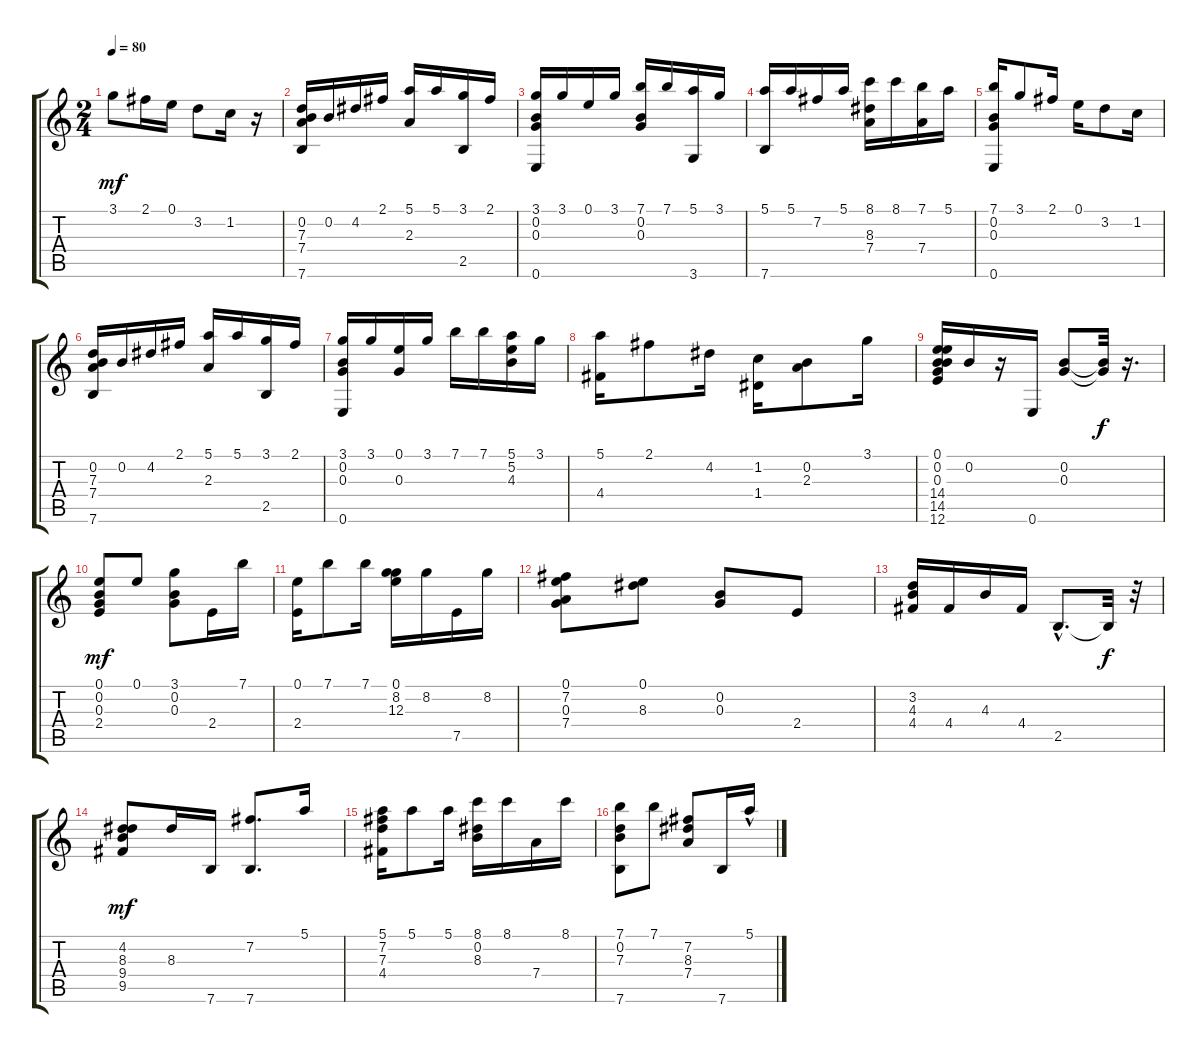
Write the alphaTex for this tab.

\track "" {instrument acousticguitarnylon}
\staff {score tabs}
\tuning (E4 B3 G3 D3 A2 E2) {hide}
\ts (2 4)
\tempo 80
\clef g2
\ks c
3.1.8{dy mf instrument acousticguitarnylon} 2.1.16 0.1.16 3.2.8 1.2.16 r.16 |
(0.2 7.3 7.4 7.6).16 0.2.16 4.2.16 2.1.16 (5.1 2.3).16 5.1.16 (3.1 2.5).16 2.1.16 |
(3.1 0.2 0.3 0.6).16 3.1.16 0.1.16 3.1.16 (7.1 0.2 0.3).16 7.1.16 (5.1 3.6).16 3.1.16 |
(5.1 7.6).16 5.1.16 7.2.16 5.1.16 (8.1 8.3 7.4).16 8.1.16 (7.1 7.4).16 5.1.16 |
(7.1 0.2 0.3 0.6).16 3.1.8 2.1.16 0.1.16 3.2.8 1.2.16 |
(0.2 7.3 7.4 7.6).16 0.2.16 4.2.16 2.1.16 (5.1 2.3).16 5.1.16 (3.1 2.5).16 2.1.16 |
(3.1 0.2 0.3 0.6).16 3.1.16 (0.1 0.3).16 3.1.16 7.1.16 7.1.16 (5.1 5.2 4.3).16 3.1.16 |
(5.1 4.4).16 2.1.8 4.2.16 (1.2 1.4).16 (0.2 2.3).8 3.1.16 |
(0.1 0.2 0.3 14.4 14.5 12.6).16 0.2.16 r.16 0.6.16 (0.2 0.3).8 (0.2{t} 0.3{t}).32{dy f} r.16{d} |
(0.1 0.2 0.3 2.4).8{dy mf} 0.1.8 (3.1 0.2 0.3).8 2.4.16 7.1.16 |
(0.1 2.4).16 7.1.8 7.1.16 (0.1 8.2 12.3).16 8.2.16 7.5.16 8.2.16 |
(0.1 7.2 0.3 7.4).8 (0.1 8.3).8 (0.2 0.3).8 2.4.8 |
(3.2 4.3 4.4).16 4.4.16 4.3.16 4.4.16 2.5{hac}.8{d} 2.5{t}.32{dy f} r.32 |
(4.2 8.3 9.4 9.5).8{dy mf} 8.3.16 7.6.16 (7.2 7.6).8{d} 5.1.16 |
(5.1 7.2 7.3 4.4).16 5.1.8 5.1.16 (8.1 0.2 8.3).16 8.1.16 7.4.16 8.1.16 |
(7.1 0.2 7.3 7.6).8 7.1.8 (7.2 8.3 7.4).8 7.6.16 5.1{hac}.16
